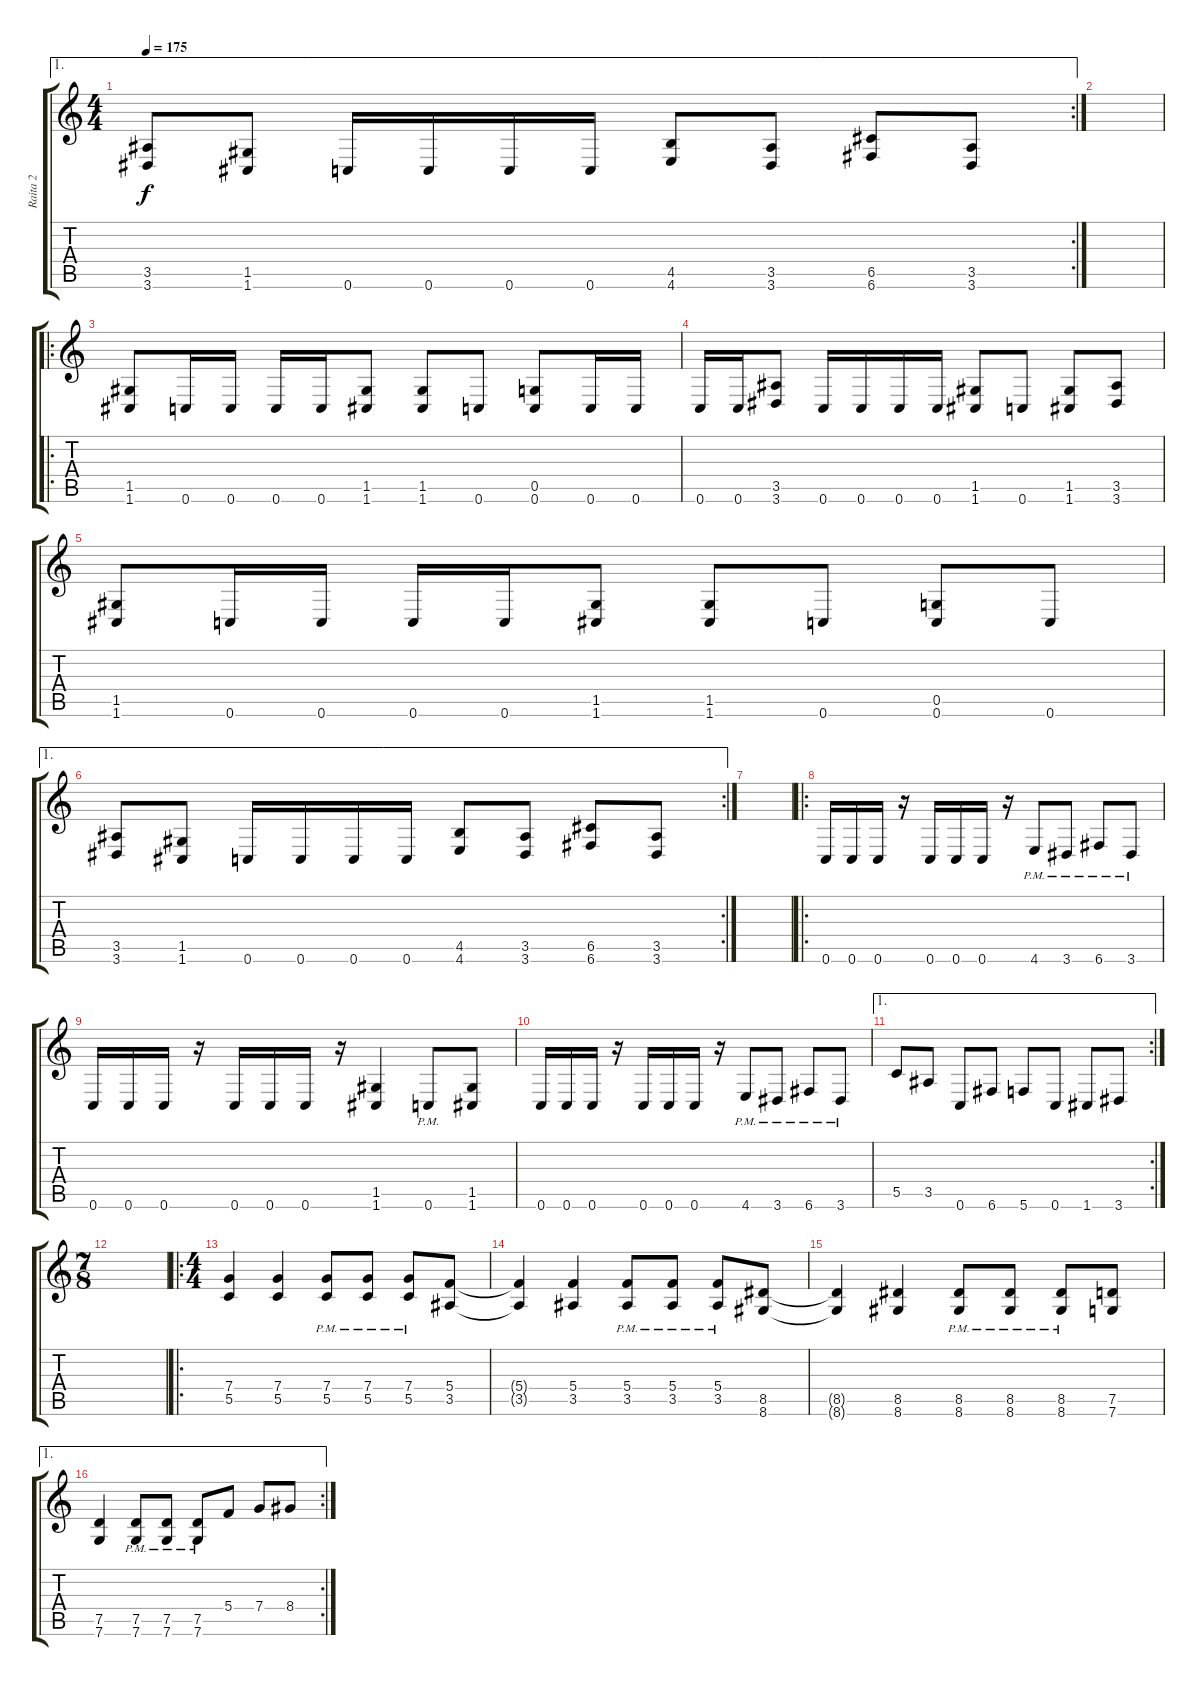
\track ("Raita 2" "Raita 2") {instrument distortionguitar}
\staff {score tabs}
\tuning (D4 A3 F3 C3 G2 C2) {hide}
\ae 1
\rc 2
\ts (4 4)
\tempo 175
\clef g2
\ks c
(3.5 3.6).8{dy f} (1.5 1.6).8 0.6.16 0.6.16 0.6.16 0.6.16 (4.5 4.6).8 (3.5 3.6).8 (6.5 6.6).8 (3.5 3.6).8 |
|
\ro
(1.5 1.6).8 0.6.16 0.6.16 0.6.16 0.6.16 (1.5 1.6).8 (1.5 1.6).8 0.6.8 (0.5 0.6).8 0.6.16 0.6.16 |
0.6.16 0.6.16 (3.5 3.6).8 0.6.16 0.6.16 0.6.16 0.6.16 (1.5 1.6).8 0.6.8 (1.5 1.6).8 (3.5 3.6).8 |
(1.5 1.6).8 0.6.16 0.6.16 0.6.16 0.6.16 (1.5 1.6).8 (1.5 1.6).8 0.6.8 (0.5 0.6).8 0.6.8 |
\ae 1
\rc 2
(3.5 3.6).8 (1.5 1.6).8 0.6.16 0.6.16 0.6.16 0.6.16 (4.5 4.6).8 (3.5 3.6).8 (6.5 6.6).8 (3.5 3.6).8 |
|
\ro
0.6.16 0.6.16 0.6.16 r.16 0.6.16 0.6.16 0.6.16 r.16 4.6{pm}.8 3.6{pm}.8 6.6{pm}.8 3.6{pm}.8 |
0.6.16 0.6.16 0.6.16 r.16 0.6.16 0.6.16 0.6.16 r.16 (1.5 1.6).4 0.6{pm}.8 (1.5 1.6).8 |
0.6.16 0.6.16 0.6.16 r.16 0.6.16 0.6.16 0.6.16 r.16 4.6{pm}.8 3.6{pm}.8 6.6{pm}.8 3.6{pm}.8 |
\ae 1
\rc 2
5.5.8 3.5.8 0.6.8 6.6.8 5.6.8 0.6.8 1.6.8 3.6.8 |
\ts (7 8)
|
\ro
\ts (4 4)
(7.4 5.5).4 (7.4 5.5).4 (7.4{pm} 5.5{pm}).8 (7.4{pm} 5.5{pm}).8 (7.4{pm} 5.5{pm}).8 (5.4 3.5).8 |
(5.4{t} 3.5{t}).4 (5.4 3.5).4 (5.4{pm} 3.5{pm}).8 (5.4{pm} 3.5{pm}).8 (5.4{pm} 3.5{pm}).8 (8.5 8.6).8 |
(8.5{t} 8.6{t}).4 (8.5 8.6).4 (8.5{pm} 8.6{pm}).8 (8.5{pm} 8.6{pm}).8 (8.5{pm} 8.6{pm}).8 (7.5 7.6).8 |
\ae 1
\rc 2
(7.5 7.6).4 (7.5{pm} 7.6{pm}).8 (7.5{pm} 7.6{pm}).8 (7.5{pm} 7.6{pm}).8 5.4.8 7.4.8 8.4.8
